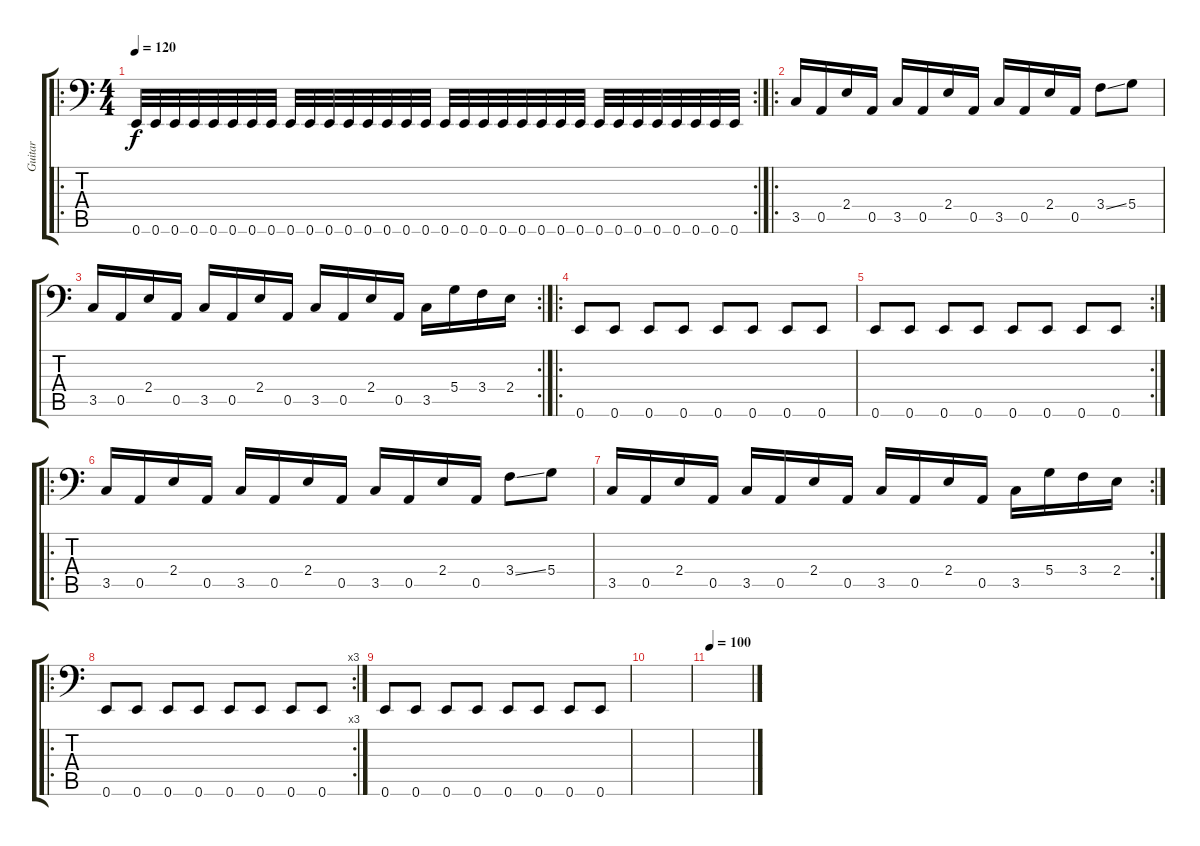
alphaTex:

\track ("Guitar" "Guitar") {instrument electricbasspick}
\staff {score tabs}
\tuning (E3 B2 G2 D2 A1 E1) {hide}
\ro
\rc 2
\ts (4 4)
\tempo 120
\clef f4
\ks c
0.6.32{dy f} 0.6.32 0.6.32 0.6.32 0.6.32 0.6.32 0.6.32 0.6.32 0.6.32 0.6.32 0.6.32 0.6.32 0.6.32 0.6.32 0.6.32 0.6.32 0.6.32 0.6.32 0.6.32 0.6.32 0.6.32 0.6.32 0.6.32 0.6.32 0.6.32 0.6.32 0.6.32 0.6.32 0.6.32 0.6.32 0.6.32 0.6.32 |
\ro
3.5.16 0.5.16 2.4.16 0.5.16 3.5.16 0.5.16 2.4.16 0.5.16 3.5.16 0.5.16 2.4.16 0.5.16 3.4{ss}.8 5.4.8 |
\rc 2
3.5.16 0.5.16 2.4.16 0.5.16 3.5.16 0.5.16 2.4.16 0.5.16 3.5.16 0.5.16 2.4.16 0.5.16 3.5.16 5.4.16 3.4.16 2.4.16 |
\ro
0.6.8 0.6.8 0.6.8 0.6.8 0.6.8 0.6.8 0.6.8 0.6.8 |
\rc 2
0.6.8 0.6.8 0.6.8 0.6.8 0.6.8 0.6.8 0.6.8 0.6.8 |
\ro
3.5.16 0.5.16 2.4.16 0.5.16 3.5.16 0.5.16 2.4.16 0.5.16 3.5.16 0.5.16 2.4.16 0.5.16 3.4{ss}.8 5.4.8 |
\rc 2
3.5.16 0.5.16 2.4.16 0.5.16 3.5.16 0.5.16 2.4.16 0.5.16 3.5.16 0.5.16 2.4.16 0.5.16 3.5.16 5.4.16 3.4.16 2.4.16 |
\ro
\rc 3
0.6.8 0.6.8 0.6.8 0.6.8 0.6.8 0.6.8 0.6.8 0.6.8 |
0.6.8 0.6.8 0.6.8 0.6.8 0.6.8 0.6.8 0.6.8 0.6.8 |
|
\tempo 100
